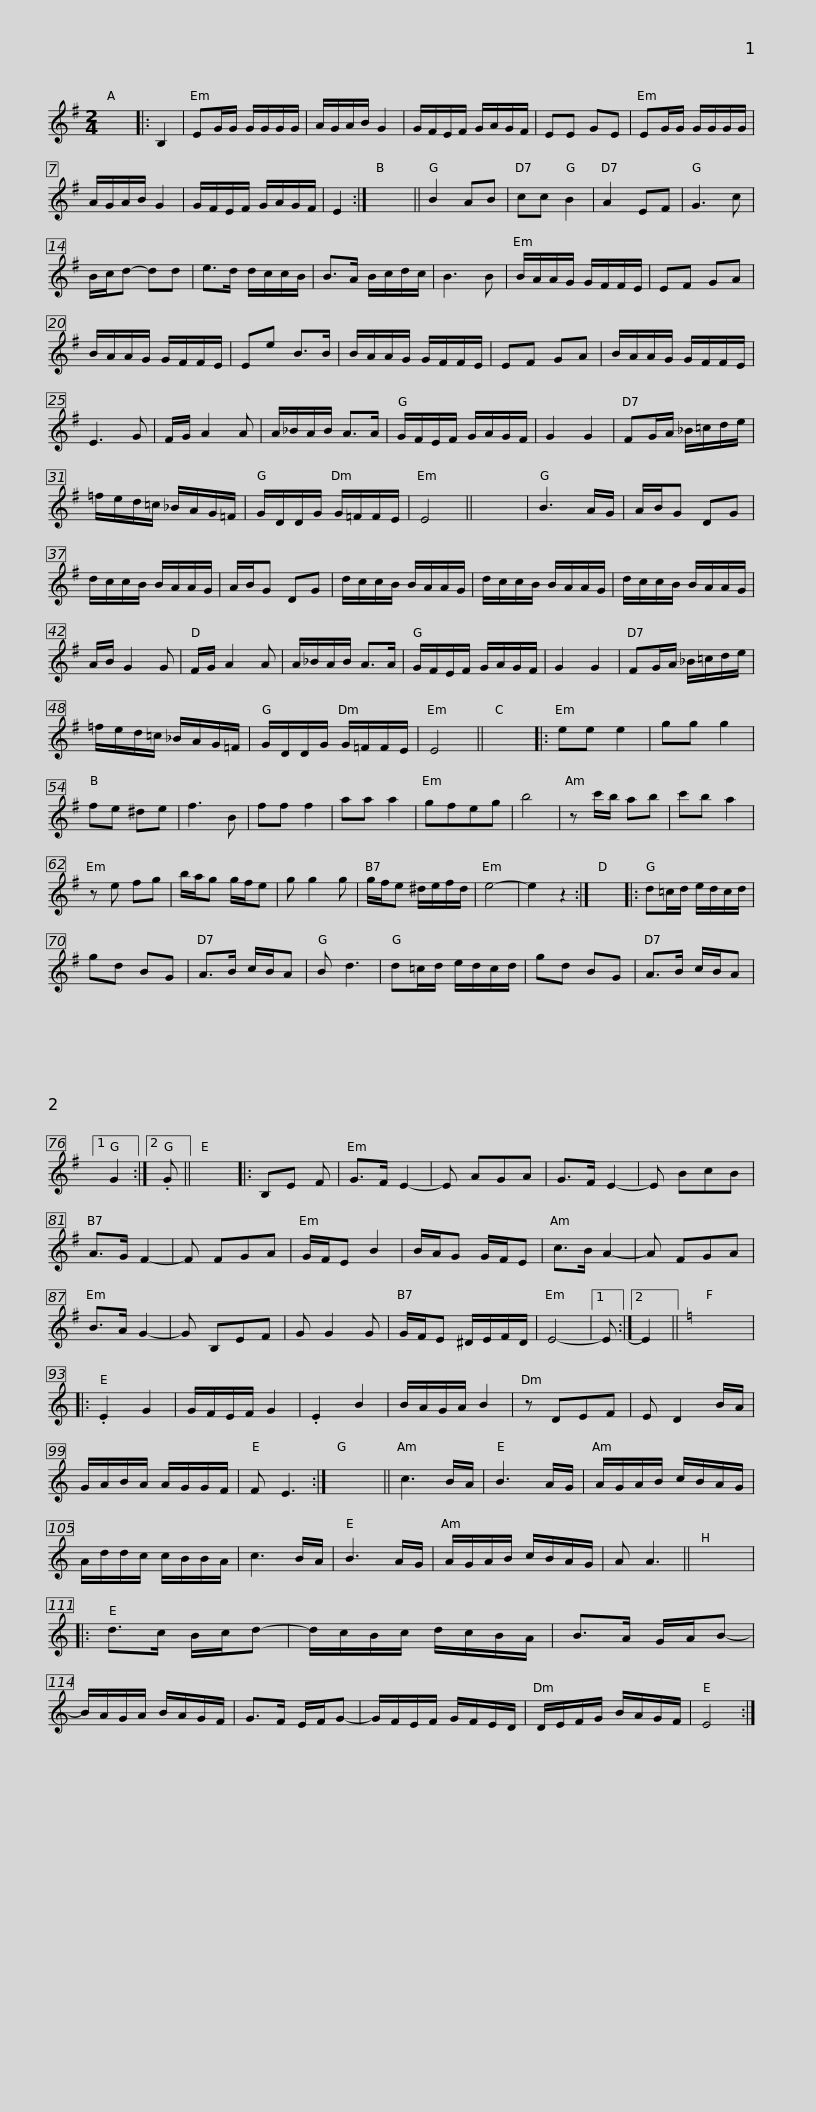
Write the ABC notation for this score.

X:1
L:1/8
M:2/4
I:linebreak $
K:Emin
V:1 treble
V:1
 x4 |: B,2 | EG/G/ G/G/G/G/ | A/G/A/B/ G2 | G/F/E/F/ G/A/G/F/ | %5
 EE GE | EG/G/ G/G/G/G/ | A/G/A/B/ G2 |$ G/F/E/F/ G/A/G/F/ | E2 :| %10
 x4 || B2 AB | cc B2 | A2 EF | G3 c | %15
 B/c/d- dd | e>d d/c/c/B/ | B>A B/c/d/c/ | B3 B |$ B/A/A/G/ G/F/F/E/ | %20
 EF GA | B/A/A/G/ G/F/F/E/ | Ee B>B | B/A/A/G/ G/F/F/E/ | EF GA | %25
 B/A/A/G/ G/F/F/E/ | E3 G |$ F/G/ A2 A | A/_B/A/B/ A>A | G/F/E/F/ G/A/G/F/ | %30
 G2 G2 | FG/A/ _B/=c/d/e/ | =f/e/d/=c/ _B/A/G/=F/ | G/D/D/G/ G/=F/F/E/ |$ E4 || %35
 x4 | B3 A/G/ | A/B/G DG | d/c/c/B/ B/A/A/G/ | A/B/G DG | %40
 d/c/c/B/ B/A/A/G/ | d/c/c/B/ B/A/A/G/ |$ d/c/c/B/ B/A/A/G/ | A/B/ G2 G | F/G/ A2 A | %45
 A/_B/A/B/ A>A | G/F/E/F/ G/A/G/F/ | G2 G2 | FG/A/ _B/=c/d/e/ |$ =f/e/d/=c/ _B/A/G/=F/ | %50
 G/D/D/G/ G/=F/F/E/ | E4 || x4 |: ee e2 | gg g2 | %55
 fe ^de | f3 B | ff f2 | aa a2 |$ gfeg | %60
 b4 | z c'/b/ ab | c'b a2 | z e fg | b/a/g g/f/e | %65
 g g2 g | g/f/e ^d/e/f/d/ | e4- | e2 z2 :| x4 |:$ %70
 d=c/d/ e/d/c/d/ | gd BG | A>B c/B/A | B d3 | d=c/d/ e/d/c/d/ | %75
 gd BG | A>B c/B/A |1 G2 :|2 .G || x4 |:$ %80
 B,E F | G>F E2- | E AGA | G>F E2- | E BcB | %85
 A>G F2- | F FGA | G/F/E B2 | B/A/G G/F/E | c>B A2- |$ %90
 A FGA | B>A G2- | G B,EF | G G2 G | G/F/E ^D/E/F/D/ | %95
 E4- |1 E :|2 E2 ||[K:Amin] x4 |: .E2 G2 | %100
 G/F/E/F/ G2 | .E2 B2 |$ B/A/G/A/ B2 | z DEF | E D2 B/A/ | %105
 G/A/B/A/ A/G/G/F/ | F E3 :| x4 || c3 B/A/ | B3 A/G/ | %110
 A/G/A/B/ c/B/A/G/ |$ A/d/d/c/ c/B/B/A/ | c3 B/A/ | B3 A/G/ | A/G/A/B/ c/B/A/G/ | %115
 A A3 || x4 |: d>c B/c/d- | d/c/B/c/ d/c/B/A/ | B>A G/A/B- |$ %120
 B/A/G/A/ B/A/G/F/ | G>F E/F/G- | G/F/E/F/ G/F/E/D/ | D/E/F/G/ B/A/G/F/ | E4 :| %125
